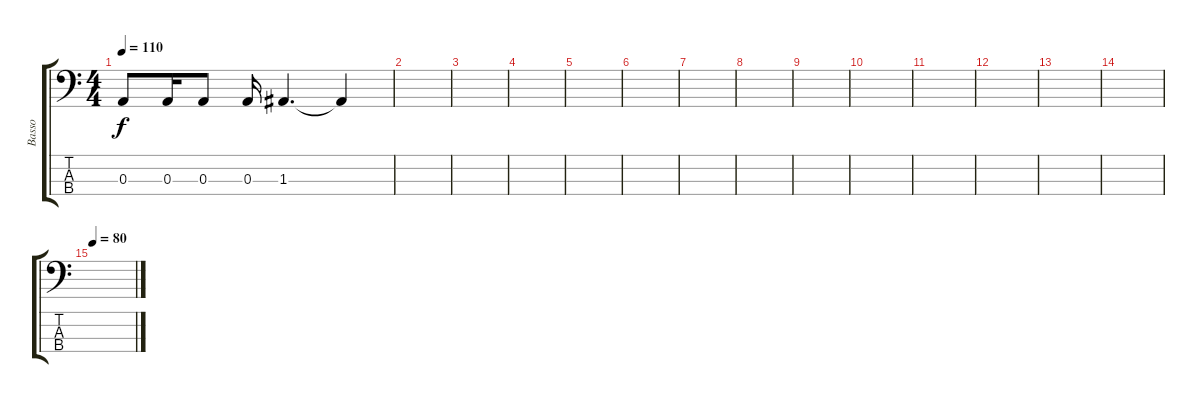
\track ("Basso" "Basso") {instrument electricbassfinger}
\staff {score tabs}
\tuning (G2 D2 A1 E1) {hide}
\ts (4 4)
\tempo 110
\clef f4
\ks c
0.3.8{dy f} 0.3.16 0.3.8 0.3.16 1.3.4{d} 1.3{t}.4 |
|
|
|
|
|
|
|
|
|
|
|
|
|
\tempo 80
